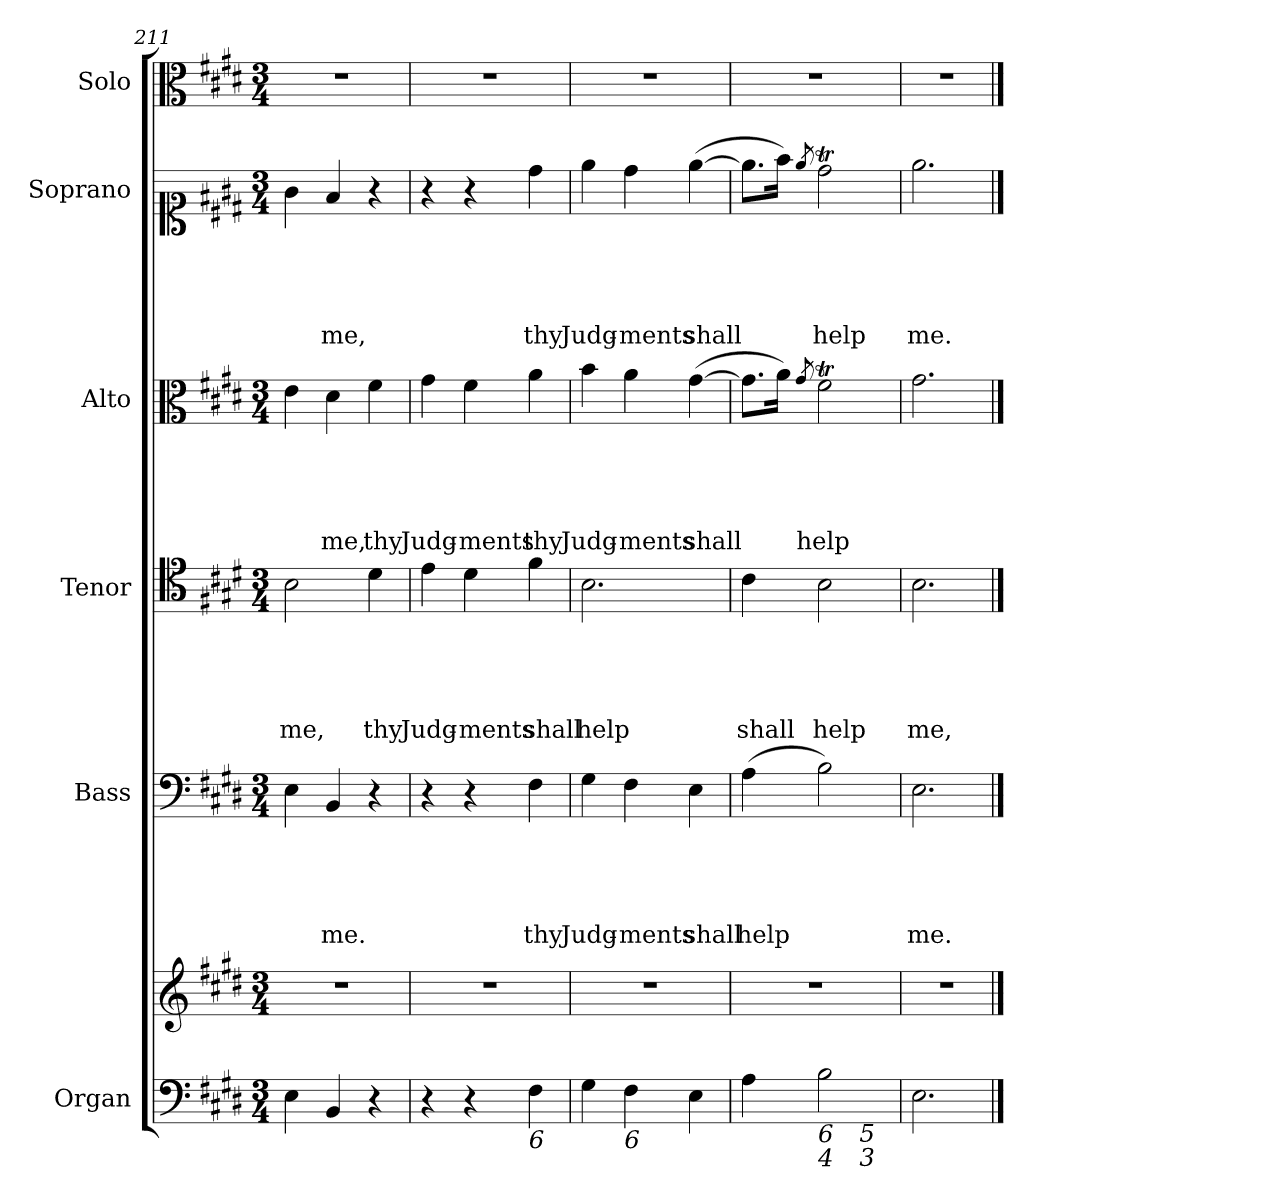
**kern	**kern	**kern	**text	**text	**text	**text	**text	**kern	**text	**text	**text	**text	**text	**kern	**text	**text	**text	**text	**text	**kern	**text	**text	**text	**text	**text	**kern
*part6	*part6	*part5	*part5	*part5	*part5	*part5	*part5	*part4	*part4	*part4	*part4	*part4	*part4	*part3	*part3	*part3	*part3	*part3	*part3	*part2	*part2	*part2	*part2	*part2	*part2	*part1
*staff7	*staff6	*staff5	*staff5	*staff5	*staff5	*staff5	*staff5	*staff4	*staff4	*staff4	*staff4	*staff4	*staff4	*staff3	*staff3	*staff3	*staff3	*staff3	*staff3	*staff2	*staff2	*staff2	*staff2	*staff2	*staff2	*staff1
*I"Organ	*	*I"Bass	*	*	*	*	*	*I"Tenor	*	*	*	*	*	*I"Alto	*	*	*	*	*	*I"Soprano	*	*	*	*	*	*I"Solo
*I'Org.	*	*I'B	*	*	*	*	*	*I'T	*	*	*	*	*	*I'A	*	*	*	*	*	*I'S	*	*	*	*	*	*I'Solo
*clefF4	*clefG2	*clefF4	*	*	*	*	*	*clefC4	*	*	*	*	*	*clefC3	*	*	*	*	*	*clefC1	*	*	*	*	*	*clefC3
*k[f#c#g#d#]	*k[f#c#g#d#]	*k[f#c#g#d#]	*	*	*	*	*	*k[f#c#g#d#]	*	*	*	*	*	*k[f#c#g#d#]	*	*	*	*	*	*k[f#c#g#d#]	*	*	*	*	*	*k[f#c#g#d#]
*E:	*E:	*E:	*	*	*	*	*	*E:	*	*	*	*	*	*E:	*	*	*	*	*	*E:	*	*	*	*	*	*E:
*M3/4	*M3/4	*M3/4	*	*	*	*	*	*M3/4	*	*	*	*	*	*M3/4	*	*	*	*	*	*M3/4	*	*	*	*	*	*M3/4
=211	=211	=211	=211	=211	=211	=211	=211	=211	=211	=211	=211	=211	=211	=211	=211	=211	=211	=211	=211	=211	=211	=211	=211	=211	=211	=211
!	!	!	!	!	!	!	!	!	!	!	!	!	!LO:LY:b	!	!	!	!	!	!	!	!	!	!	!	!	!
4E\	2.r	4E\	.	.	.	.	.	2B\	.	.	.	.	me,	4e\	.	.	.	.	.	4g#\	.	.	.	.	.	2.r
!	!	!	!	!	!	!	!LO:LY:b	!	!	!	!	!	!	!	!	!	!	!	!LO:LY:b	!	!	!	!	!	!LO:LY:b	!
4BB/	.	4BB/	.	.	.	.	me.	.	.	.	.	.	.	4d#\	.	.	.	.	me,	4f#/	.	.	.	.	me,	.
!	!	!	!	!	!	!	!	!	!	!	!	!	!LO:LY:b	!	!	!	!	!	!LO:LY:b	!	!	!	!	!	!	!
4r	.	4r	.	.	.	.	.	4d#\	.	.	.	.	thy	4f#\	.	.	.	.	thy	4r	.	.	.	.	.	.
=212	=212	=212	=212	=212	=212	=212	=212	=212	=212	=212	=212	=212	=212	=212	=212	=212	=212	=212	=212	=212	=212	=212	=212	=212	=212	=212
!	!	!	!	!	!	!	!	!	!	!	!	!	!LO:LY:b	!	!	!	!	!	!LO:LY:b	!	!	!	!	!	!	!
4r	2.r	4r	.	.	.	.	.	4e\	.	.	.	.	Judg-	4g#\	.	.	.	.	Judg-	4r	.	.	.	.	.	2.r
!	!	!	!	!	!	!	!	!	!	!	!	!	!LO:LY:b	!	!	!	!	!	!LO:LY:b	!	!	!	!	!	!	!
4r	.	4r	.	.	.	.	.	4d#\	.	.	.	.	-ments	4f#\	.	.	.	.	-ments	4r	.	.	.	.	.	.
!LO:TX:b:i:t=6	!	!	!	!	!	!	!	!	!	!	!	!	!	!	!	!	!	!	!	!	!	!	!	!	!	!
!	!	!	!	!	!	!	!LO:LY:b	!	!	!	!	!	!LO:LY:b	!	!	!	!	!	!LO:LY:b	!	!	!	!	!	!LO:LY:b	!
4F#\	.	4F#\	.	.	.	.	thy	4f#\	.	.	.	.	shall	4a\	.	.	.	.	thy	4dd#\	.	.	.	.	thy	.
=213	=213	=213	=213	=213	=213	=213	=213	=213	=213	=213	=213	=213	=213	=213	=213	=213	=213	=213	=213	=213	=213	=213	=213	=213	=213	=213
!	!	!	!	!	!	!	!LO:LY:b	!	!	!	!	!	!LO:LY:b	!	!	!	!	!	!LO:LY:b	!	!	!	!	!	!LO:LY:b	!
4G#\	2.r	4G#\	.	.	.	.	Judg-	2.B\	.	.	.	.	help	4b\	.	.	.	.	Judg-	4ee\	.	.	.	.	Judg-	2.r
!LO:TX:b:i:t=6	!	!	!	!	!	!	!	!	!	!	!	!	!	!	!	!	!	!	!	!	!	!	!	!	!	!
!	!	!	!	!	!	!	!LO:LY:b	!	!	!	!	!	!	!	!	!	!	!	!LO:LY:b	!	!	!	!	!	!LO:LY:b	!
4F#\	.	4F#\	.	.	.	.	-ments	.	.	.	.	.	.	4a\	.	.	.	.	-ments	4dd#\	.	.	.	.	-ments	.
!	!	!	!	!	!	!	!LO:LY:b	!	!	!	!	!	!	!	!	!	!	!	!LO:LY:b	!	!	!	!	!	!LO:LY:b	!
4E\	.	4E\	.	.	.	.	shall	.	.	.	.	.	.	(>[4g#\	.	.	.	.	shall	(>[4ee\	.	.	.	.	shall	.
=214	=214	=214	=214	=214	=214	=214	=214	=214	=214	=214	=214	=214	=214	=214	=214	=214	=214	=214	=214	=214	=214	=214	=214	=214	=214	=214
!LO:TX:b:i:t=7	!	!	!	!	!	!	!	!	!	!	!	!	!	!	!	!	!	!	!	!	!	!	!	!	!	!
!	!	!	!	!	!	!	!LO:LY:b	!	!	!	!	!	!LO:LY:b	!	!	!	!	!	!	!	!	!	!	!	!	!
*^	*	*	*	*	*	*	*	*	*	*	*	*	*	*	*	*	*	*	*	*	*	*	*	*	*	*
4A\	2ryy	2.r	(>4A\	.	.	.	.	help	4c#\	.	.	.	.	shall	8.g#\L]	.	.	.	.	.	8.ee\L]	.	.	.	.	.	2.r
.	.	.	.	.	.	.	.	.	.	.	.	.	.	.	16a\Jk)	.	.	.	.	.	16ff#\Jk)	.	.	.	.	.	.
.	.	.	.	.	.	.	.	.	.	.	.	.	.	.	8qg#/	.	.	.	.	.	8qee/	.	.	.	.	.	.
!LO:TX:b:i:t=6	!	!	!	!	!	!	!	!	!	!	!	!	!	!	!	!	!	!	!	!	!	!	!	!	!	!	!
!LO:TX:b:i:t=4	!	!	!	!	!	!	!	!	!	!	!	!	!	!	!	!	!	!	!	!	!	!	!	!	!	!	!
!	!	!	!	!	!	!	!	!	!	!	!	!	!	!LO:LY:b	!	!	!	!	!	!LO:LY:b	!	!	!	!	!	!LO:LY:b	!
2B\	.	.	2B\)	.	.	.	.	.	2B\	.	.	.	.	help	2f#T\	.	.	.	.	help	2dd#t\	.	.	.	.	help	.
!	!LO:TX:b:i:t=5	!	!	!	!	!	!	!	!	!	!	!	!	!	!	!	!	!	!	!	!	!	!	!	!	!	!
!	!LO:TX:b:i:t=3	!	!	!	!	!	!	!	!	!	!	!	!	!	!	!	!	!	!	!	!	!	!	!	!	!	!
.	4ryy	.	.	.	.	.	.	.	.	.	.	.	.	.	.	.	.	.	.	.	.	.	.	.	.	.	.
=215	=215	=215	=215	=215	=215	=215	=215	=215	=215	=215	=215	=215	=215	=215	=215	=215	=215	=215	=215	=215	=215	=215	=215	=215	=215	=215	=215
!	!	!	!	!	!	!	!	!LO:LY:b	!	!	!	!	!	!LO:LY:b	!	!	!	!	!	!	!	!	!	!	!	!LO:LY:b	!
*v	*v	*	*	*	*	*	*	*	*	*	*	*	*	*	*	*	*	*	*	*	*	*	*	*	*	*	*
2.E\	2.r	2.E\	.	.	.	.	me.	2.B\	.	.	.	.	me,	2.g#\	.	.	.	.	.	2.ee\	.	.	.	.	me.	2.r
==	==	==	==	==	==	==	==	==	==	==	==	==	==	==	==	==	==	==	==	==	==	==	==	==	==	==
*-	*-	*-	*-	*-	*-	*-	*-	*-	*-	*-	*-	*-	*-	*-	*-	*-	*-	*-	*-	*-	*-	*-	*-	*-	*-	*-
